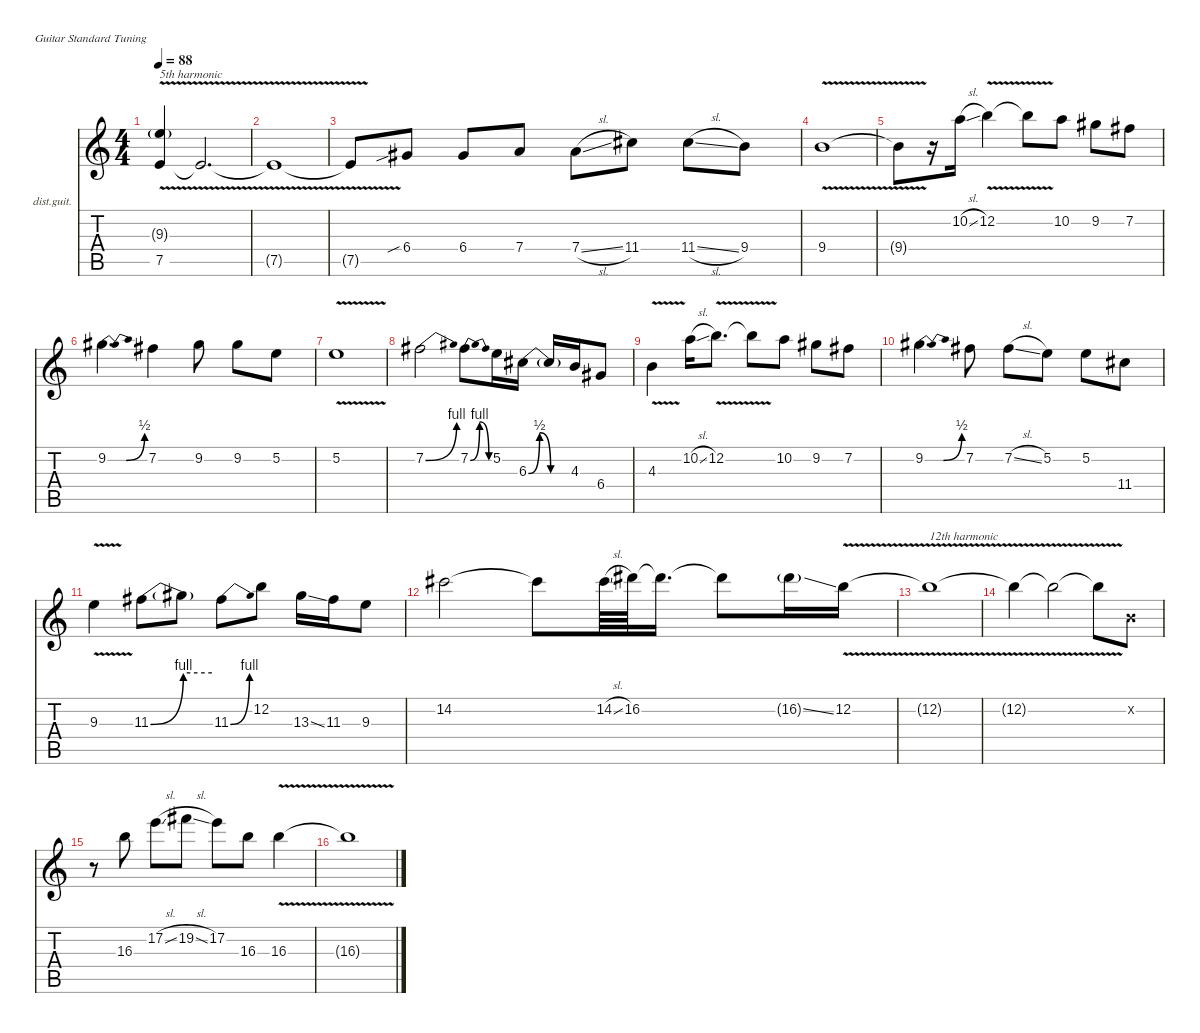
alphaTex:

\defaultSystemsLayout 4
\hideDynamics
\bracketExtendMode nobrackets
\firstSystemTrackNameOrientation horizontal
\otherSystemsTrackNameOrientation horizontal
\track ("Distortion Guitar " "dist.guit.") {instrument distortionguitar}
\staff {score tabs}
\tuning (E4 B3 G3 D3 A2 E2)
\ts (4 4)
\tempo 88
\clef g2
\ks c
(9.3{g} 7.5{v t}).4{txt "5th harmonic" dy f beam Up} 7.5{v t}.2{d beam Up} |
7.5{v t}.1{beam Up} |
7.5{v t}.8{beam Up} 6.4{sib acc #}.8{beam Up} 6.4{acc #}.8{beam Up} 7.4.8{beam Up} 7.4{sl}.8{beam Down} 11.4{acc #}.8{beam Down} 11.4{sl acc #}.8{beam Down} 9.4.8{beam Down} |
9.4{v}.1{beam Down} |
9.4{v t}.8{beam Down} r.16{beam Down} 10.2{sl}.16{beam Down} 12.2{v}.4{beam Down} 12.2{v t}.8{beam Down} 10.2.8{beam Down} 9.2{acc #}.8{beam Down} 7.2{acc #}.8{beam Down} |
9.2{be (bendrelease 0 0 30 2 30 2 15 0) acc #}.4{d beam Down} 7.2{acc #}.4{beam Down} 9.2{acc #}.8{beam Down} 9.2{acc #}.8{beam Down} 5.2.8{beam Down} |
5.2{v}.1{beam Down} |
7.2{be (bend 0 0 15 4) acc #}.2{beam Down} 7.2{be (bendrelease 0 0 15 4 30 4 45 0) acc #}.8{beam Down} 5.2.16{beam Down} 6.3{be (bendrelease 0 0 30 2 30 2 60 0) acc #}.16{beam Down} 6.3{be (hold 0 0 60 0) t acc #}.16{beam Up} 4.3.16{beam Up} 6.4{acc #}.8{beam Up} |
4.3{v}.4{beam Down} 10.2{sl}.16{beam Down} 12.2{v}.8{d beam Down} 12.2{v t}.8{beam Down} 10.2.8{beam Down} 9.2{acc #}.8{beam Down} 7.2{acc #}.8{beam Down} |
9.2{be (bendrelease 0 0 30 2 30 2 15 0) acc #}.4{d beam Down} 7.2{acc #}.8{beam Down} 7.2{sl acc #}.8{beam Down} 5.2.8{beam Down} 5.2.8{beam Down} 11.4{acc #}.8{beam Down} |
9.3{v}.4{beam Down} 11.3{be (bend 0 0 60 4) acc #}.8{beam Down} 11.3{be (hold 0 4 60 4) t}.8{beam Down} 11.3{be (bend 0 0 30 4) acc #}.8{beam Down} 12.2.8{beam Down} 13.3{ss acc #}.16{beam Down} 11.3{acc #}.16{beam Down} 9.3.8{beam Down} |
14.2{acc #}.2{beam Down} 14.2{t acc #}.8{beam Down} 14.2{sl acc #}.64{beam Down} 16.2{acc #}.64{beam Down} 16.2{t acc #}.16{d beam Down} 16.2{t acc #}.8{beam Down} 16.2{ss g acc #}.16{beam Down} 12.2{v}.16{dy ff beam Down} |
12.2{v t}.1{txt "12th harmonic" dy f beam Down} |
12.2{v t}.4{beam Down} 12.2{v t}.2{beam Down} 12.2{v t}.8{beam Down} 0.2{x}.8{beam Down} |
r.8{beam Down} 16.3.8{beam Down} 17.2{sl}.8{beam Down} 19.2{sl acc #}.8{beam Down} 17.2.8{beam Down} 16.3.8{beam Down} 16.3{v}.4{beam Down} |
16.3{v t}.1{beam Down}
